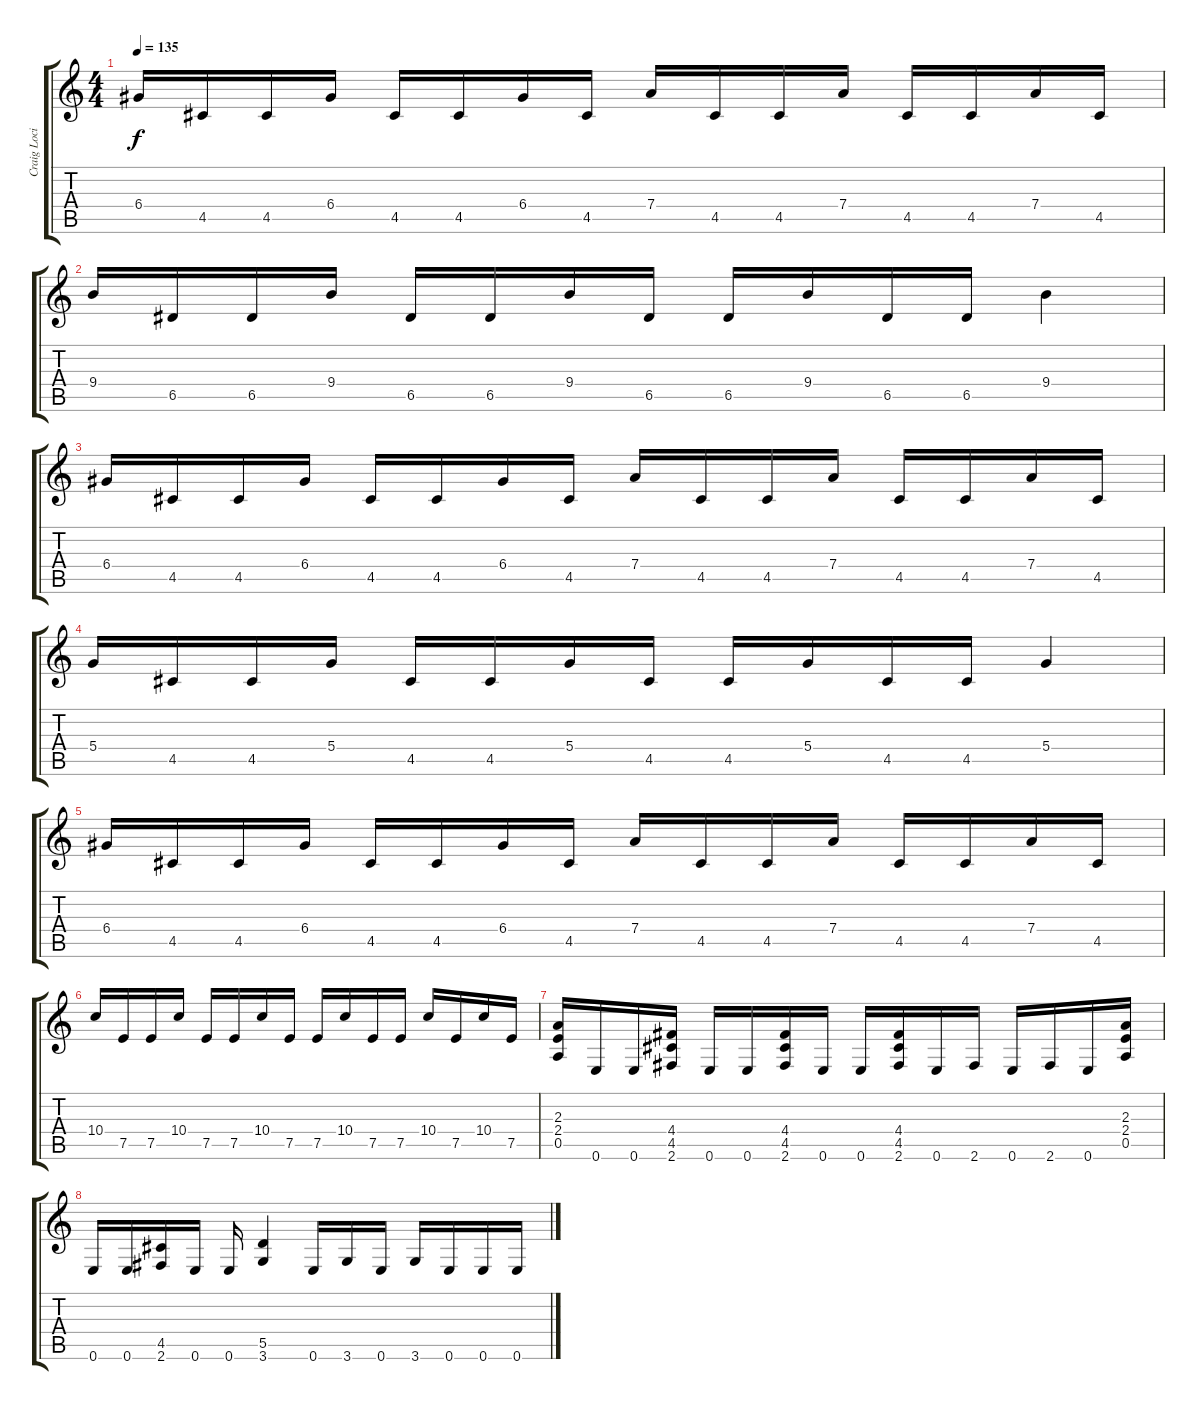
\track ("Craig Locicero" "Craig Loci") {instrument distortionguitar}
\staff {score tabs}
\tuning (E4 B3 G3 D3 A2 E2) {hide}
\ts (4 4)
\tempo 135
\clef g2
\ks c
6.4.16{dy f} 4.5.16 4.5.16 6.4.16 4.5.16 4.5.16 6.4.16 4.5.16 7.4.16 4.5.16 4.5.16 7.4.16 4.5.16 4.5.16 7.4.16 4.5.16 |
9.4.16 6.5.16 6.5.16 9.4.16 6.5.16 6.5.16 9.4.16 6.5.16 6.5.16 9.4.16 6.5.16 6.5.16 9.4.4 |
6.4.16 4.5.16 4.5.16 6.4.16 4.5.16 4.5.16 6.4.16 4.5.16 7.4.16 4.5.16 4.5.16 7.4.16 4.5.16 4.5.16 7.4.16 4.5.16 |
5.4.16 4.5.16 4.5.16 5.4.16 4.5.16 4.5.16 5.4.16 4.5.16 4.5.16 5.4.16 4.5.16 4.5.16 5.4.4 |
6.4.16 4.5.16 4.5.16 6.4.16 4.5.16 4.5.16 6.4.16 4.5.16 7.4.16 4.5.16 4.5.16 7.4.16 4.5.16 4.5.16 7.4.16 4.5.16 |
10.4.16 7.5.16 7.5.16 10.4.16 7.5.16 7.5.16 10.4.16 7.5.16 7.5.16 10.4.16 7.5.16 7.5.16 10.4.16 7.5.16 10.4.16 7.5.16 |
(2.3 2.4 0.5).16 0.6.16 0.6.16 (4.4 4.5 2.6).16 0.6.16 0.6.16 (4.4 4.5 2.6).16 0.6.16 0.6.16 (4.4 4.5 2.6).16 0.6.16 2.6.16 0.6.16 2.6.16 0.6.16 (2.3 2.4 0.5).16 |
0.6.16 0.6.16 (4.5 2.6).16 0.6.16 0.6.16 (5.5 3.6).4 0.6.16 3.6.16 0.6.16 3.6.16 0.6.16 0.6.16 0.6.16
